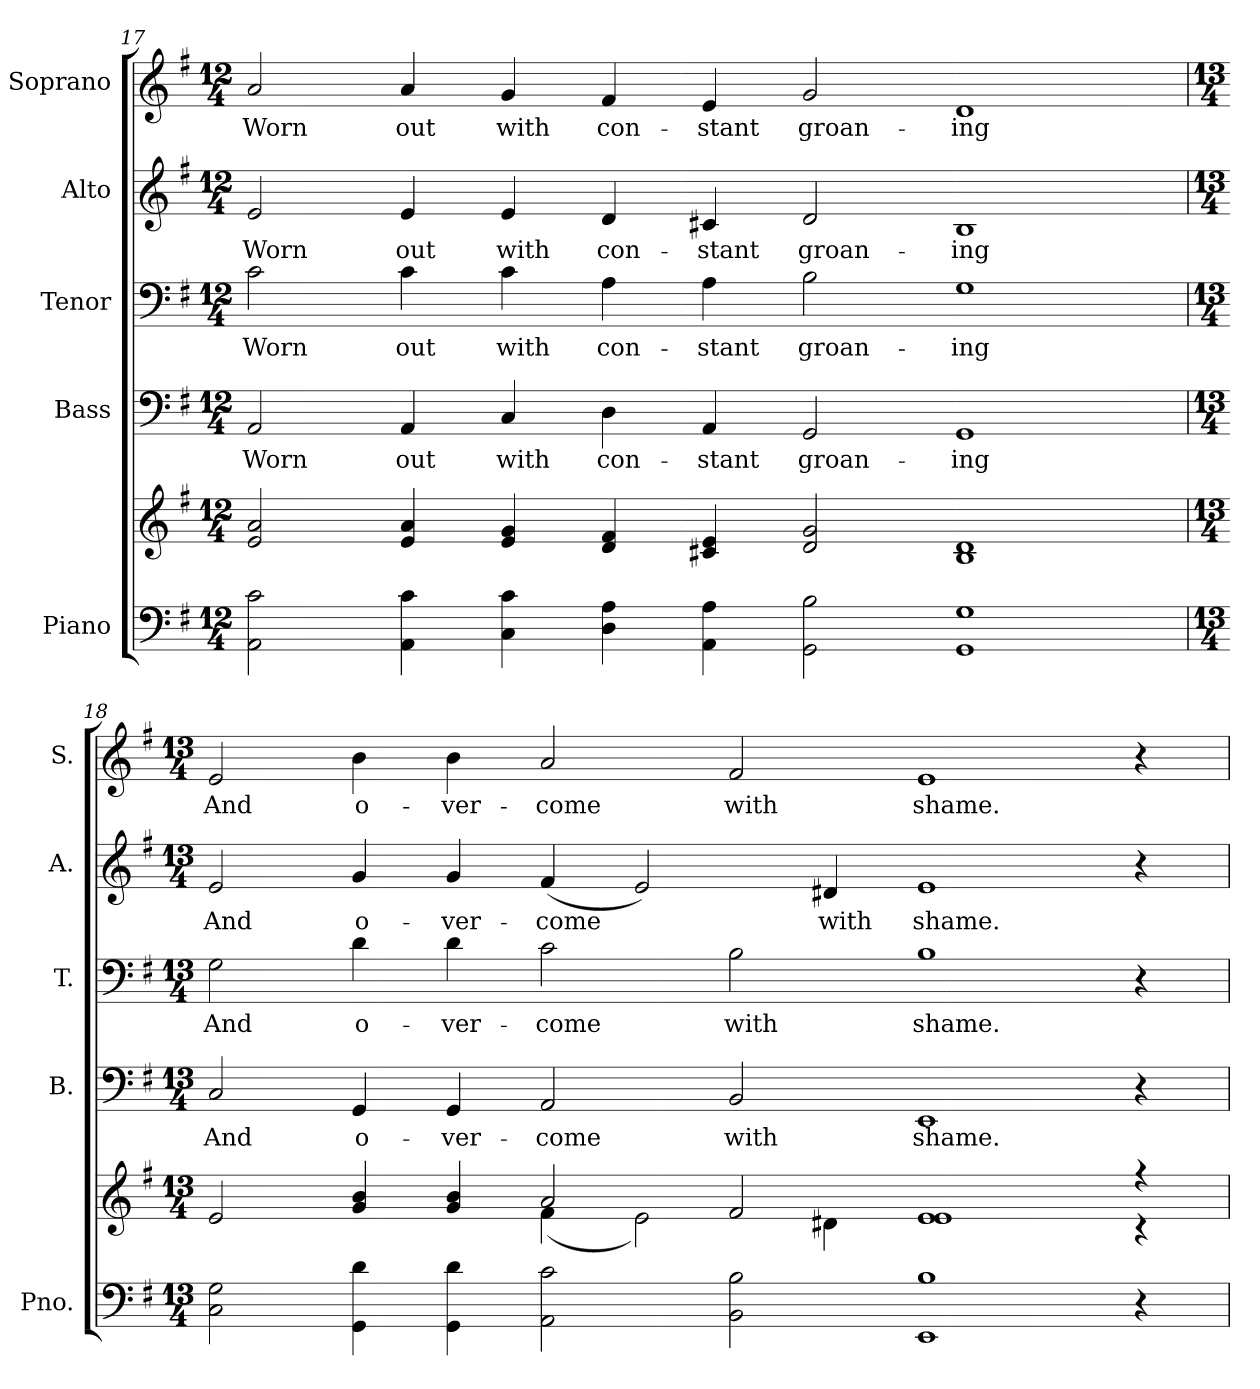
**kern	**kern	**kern	**text	**kern	**text	**kern	**text	**kern	**text
*part5	*part5	*part4	*part4	*part3	*part3	*part2	*part2	*part1	*part1
*staff6	*staff5	*staff4	*staff4	*staff3	*staff3	*staff2	*staff2	*staff1	*staff1
*I"Piano	*	*I"Bass	*	*I"Tenor	*	*I"Alto	*	*I"Soprano	*
*I'Pno.	*	*I'B.	*	*I'T.	*	*I'A.	*	*I'S.	*
!!LO:PB:g=z
*clefF4	*clefG2	*clefF4	*	*clefF4	*	*clefG2	*	*clefG2	*
*k[f#]	*k[f#]	*k[f#]	*	*k[f#]	*	*k[f#]	*	*k[f#]	*
*G:	*G:	*G:	*	*G:	*	*G:	*	*G:	*
*M12/4	*M12/4	*M12/4	*	*M12/4	*	*M12/4	*	*M12/4	*
=17	=17	=17	=17	=17	=17	=17	=17	=17	=17
!	!	!	!LO:LY:b:color=#000000	!	!	!	!	!	!
!	!	!	!	!	!LO:LY:b:color=#000000	!	!	!	!
!	!	!	!	!	!	!	!LO:LY:b:color=#000000	!	!
!	!	!	!	!	!	!	!	!	!LO:LY:b:color=#000000
2AAi\ 2ci	2ei/ 2ai	2AAi/	Worn	2ci\	Worn	2ei/	Worn	2ai/	Worn
!	!	!	!LO:LY:b:color=#000000	!	!	!	!	!	!
!	!	!	!	!	!LO:LY:b:color=#000000	!	!	!	!
!	!	!	!	!	!	!	!LO:LY:b:color=#000000	!	!
!	!	!	!	!	!	!	!	!	!LO:LY:b:color=#000000
4AAi\ 4ci	4ei/ 4ai	4AAi/	out	4ci\	out	4ei/	out	4ai/	out
!	!	!	!LO:LY:b:color=#000000	!	!	!	!	!	!
!	!	!	!	!	!LO:LY:b:color=#000000	!	!	!	!
!	!	!	!	!	!	!	!LO:LY:b:color=#000000	!	!
!	!	!	!	!	!	!	!	!	!LO:LY:b:color=#000000
4Ci\ 4ci	4ei/ 4gi	4Ci/	with	4ci\	with	4ei/	with	4gi/	with
!	!	!	!LO:LY:b:color=#000000	!	!	!	!	!	!
!	!	!	!	!	!LO:LY:b:color=#000000	!	!	!	!
!	!	!	!	!	!	!	!LO:LY:b:color=#000000	!	!
!	!	!	!	!	!	!	!	!	!LO:LY:b:color=#000000
4Di\ 4Ai	4di/ 4f#i	4Di\	con-	4Ai\	con-	4di/	con-	4f#i/	con-
!	!	!	!LO:LY:b:color=#000000	!	!	!	!	!	!
!	!	!	!	!	!LO:LY:b:color=#000000	!	!	!	!
!	!	!	!	!	!	!	!LO:LY:b:color=#000000	!	!
!	!	!	!	!	!	!	!	!	!LO:LY:b:color=#000000
4AAi\ 4Ai	4c#Xi/ 4ei	4AAi/	-stant	4Ai\	-stant	4c#Xi/	-stant	4ei/	-stant
!	!	!	!LO:LY:b:color=#000000	!	!	!	!	!	!
!	!	!	!	!	!LO:LY:b:color=#000000	!	!	!	!
!	!	!	!	!	!	!	!LO:LY:b:color=#000000	!	!
!	!	!	!	!	!	!	!	!	!LO:LY:b:color=#000000
2GGi\ 2Bi	2di/ 2gi	2GGi/	groan-	2Bi\	groan-	2di/	groan-	2gi/	groan-
!	!	!	!LO:LY:b:color=#000000	!	!	!	!	!	!
!	!	!	!	!	!LO:LY:b:color=#000000	!	!	!	!
!	!	!	!	!	!	!	!LO:LY:b:color=#000000	!	!
!	!	!	!	!	!	!	!	!	!LO:LY:b:color=#000000
1GGi 1Gi	1Bi 1di	1GGi	-ing	1Gi	-ing	1Bi	-ing	1di	-ing
=18	=18	=18	=18	=18	=18	=18	=18	=18	=18
*M13/4	*M13/4	*M13/4	*	*M13/4	*	*M13/4	*	*M13/4	*
*	*^	*	*	*	*	*	*	*	*
!	!	!	!	!LO:LY:b:color=#000000	!	!	!	!	!	!
!	!	!	!	!	!	!LO:LY:b:color=#000000	!	!	!	!
!	!	!	!	!	!	!	!	!LO:LY:b:color=#000000	!	!
!	!	!	!	!	!	!	!	!	!	!LO:LY:b:color=#000000
2Ci\ 2Gi	2ei/	1ryy	2Ci/	And	2Gi\	And	2ei/	And	2ei/	And
!	!	!	!	!LO:LY:b:color=#000000	!	!	!	!	!	!
!	!	!	!	!	!	!LO:LY:b:color=#000000	!	!	!	!
!	!	!	!	!	!	!	!	!LO:LY:b:color=#000000	!	!
!	!	!	!	!	!	!	!	!	!	!LO:LY:b:color=#000000
4GGi\ 4di	4gi/ 4bi	.	4GGi/	o-	4di\	o-	4gi/	o-	4bi\	o-
!	!	!	!	!LO:LY:b:color=#000000	!	!	!	!	!	!
!	!	!	!	!	!	!LO:LY:b:color=#000000	!	!	!	!
!	!	!	!	!	!	!	!	!LO:LY:b:color=#000000	!	!
!	!	!	!	!	!	!	!	!	!	!LO:LY:b:color=#000000
4GGi\ 4di	4gi/ 4bi	.	4GGi/	-ver-	4di\	-ver-	4gi/	-ver-	4bi\	-ver-
!	!	!	!	!LO:LY:b:color=#000000	!	!	!	!	!	!
!	!	!	!	!	!	!LO:LY:b:color=#000000	!	!	!	!
!	!	!	!	!	!	!	!	!LO:LY:b:color=#000000	!	!
!	!	!	!	!	!	!	!	!	!	!LO:LY:b:color=#000000
2AAi\ 2ci	2ai/	(4f#i\	2AAi/	-come	2ci\	-come	(4f#i/	-come	2ai/	-come
.	.	2ei\)	.	.	.	.	2ei/)	.	.	.
!	!	!	!	!LO:LY:b:color=#000000	!	!	!	!	!	!
!	!	!	!	!	!	!LO:LY:b:color=#000000	!	!	!	!
!	!	!	!	!	!	!	!	!	!	!LO:LY:b:color=#000000
2BBi\ 2Bi	2f#i/	.	2BBi/	with	2Bi\	with	.	.	2f#i/	with
!	!	!	!	!	!	!	!	!LO:LY:b:color=#000000	!	!
.	.	4d#Xi\	.	.	.	.	4d#Xi/	with	.	.
!	!	!	!	!LO:LY:b:color=#000000	!	!	!	!	!	!
!	!	!	!	!	!	!LO:LY:b:color=#000000	!	!	!	!
!	!	!	!	!	!	!	!	!LO:LY:b:color=#000000	!	!
!	!	!	!	!	!	!	!	!	!	!LO:LY:b:color=#000000
1EEi 1Bi	1ei 1ei	1ryy	1EEi	shame.	1Bi	shame.	1ei	shame.	1ei	shame.
4r	4r	4r	4r	.	4r	.	4r	.	4r	.
*	*v	*v	*	*	*	*	*	*	*	*
=	=	=	=	=	=	=	=	=	=
*-	*-	*-	*-	*-	*-	*-	*-	*-	*-
